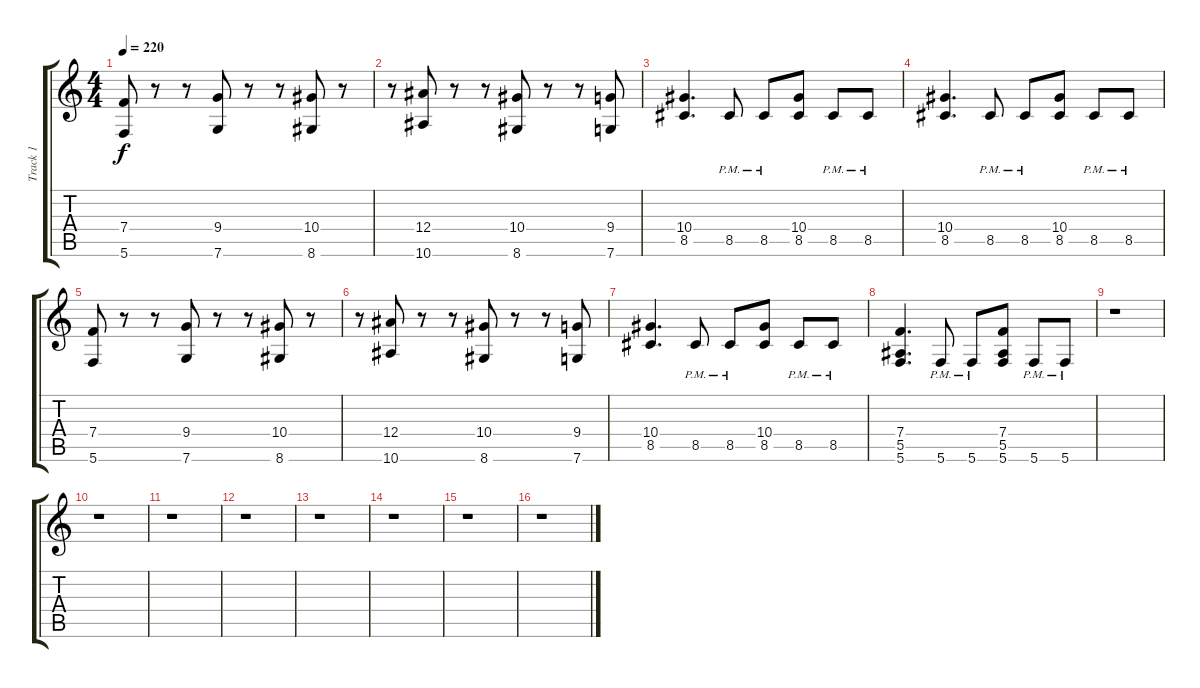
\track ("Track 1" "Track 1") {instrument overdrivenguitar}
\staff {score tabs}
\tuning (C4 G3 Eb3 Bb2 F2 C2) {hide}
\ts (4 4)
\tempo 220
\clef g2
\ks c
(7.4 5.6).8{dy f} r.8 r.8 (9.4 7.6).8 r.8 r.8 (10.4 8.6).8 r.8 |
r.8 (12.4 10.6).8 r.8 r.8 (10.4 8.6).8 r.8 r.8 (9.4 7.6).8 |
(10.4 8.5).4{d} 8.5{pm}.8 8.5{pm}.8 (10.4 8.5).8 8.5{pm}.8 8.5{pm}.8 |
(10.4 8.5).4{d} 8.5{pm}.8 8.5{pm}.8 (10.4 8.5).8 8.5{pm}.8 8.5{pm}.8 |
(7.4 5.6).8 r.8 r.8 (9.4 7.6).8 r.8 r.8 (10.4 8.6).8 r.8 |
r.8 (12.4 10.6).8 r.8 r.8 (10.4 8.6).8 r.8 r.8 (9.4 7.6).8 |
(10.4 8.5).4{d} 8.5{pm}.8 8.5{pm}.8 (10.4 8.5).8 8.5{pm}.8 8.5{pm}.8 |
(7.4 5.5 5.6).4{d} 5.6{pm}.8 5.6{pm}.8 (7.4 5.5 5.6).8 5.6{pm}.8 5.6{pm}.8 |
r.1 |
r.1 |
r.1 |
r.1 |
r.1 |
r.1 |
r.1 |
r.1
